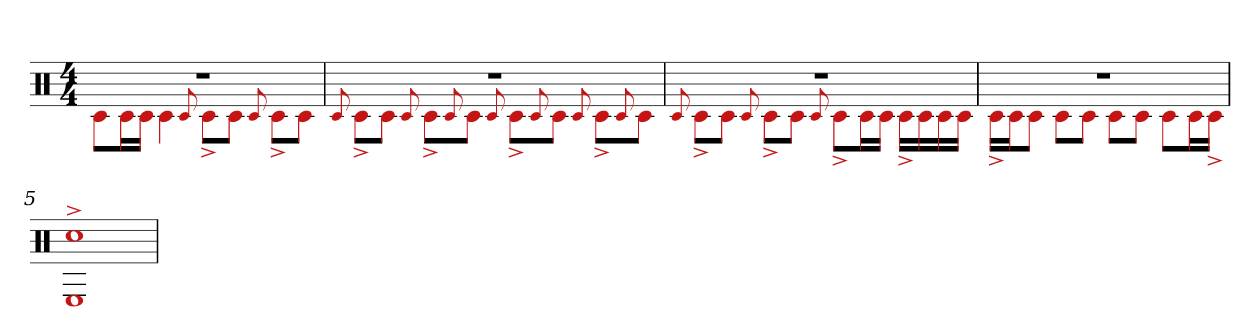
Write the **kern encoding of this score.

**kern
*part1
*staff1
*clefX
*k[]
*M4/4
=1
*^
1r	8c#L
.	16c#L
.	16c#JJ
.	4c#
.	8qqc#
.	8c#^L
.	8c#J
.	8qqc#
.	8c#^L
.	8c#J
=2	=2
.	8qqc#
1r	8c#^L
.	8c#J
.	8qqc#
.	8c#^L
.	8qqc#
.	8c#J
.	8qqc#
.	8c#^L
.	8qqc#
.	8c#J
.	8qqc#
.	8c#^L
.	8qqc#
.	8c#J
=3	=3
.	8qqc#
1r	8c#^L
.	8c#J
.	8qqc#
.	8c#^L
.	8c#J
.	8qqc#
.	8c#^L
.	16c#L
.	16c#JJ
.	16c#^LL
.	16c#
.	16c#
.	16c#JJ
=4	=4
1r	16c#^LL
.	16c#J
.	8c#J
.	8c#L
.	8c#J
.	8c#L
.	8c#J
.	8c#L
.	16c#L
.	16c#^JJ
=5	=5
1cc#^	1E
*v	*v
=
*-
